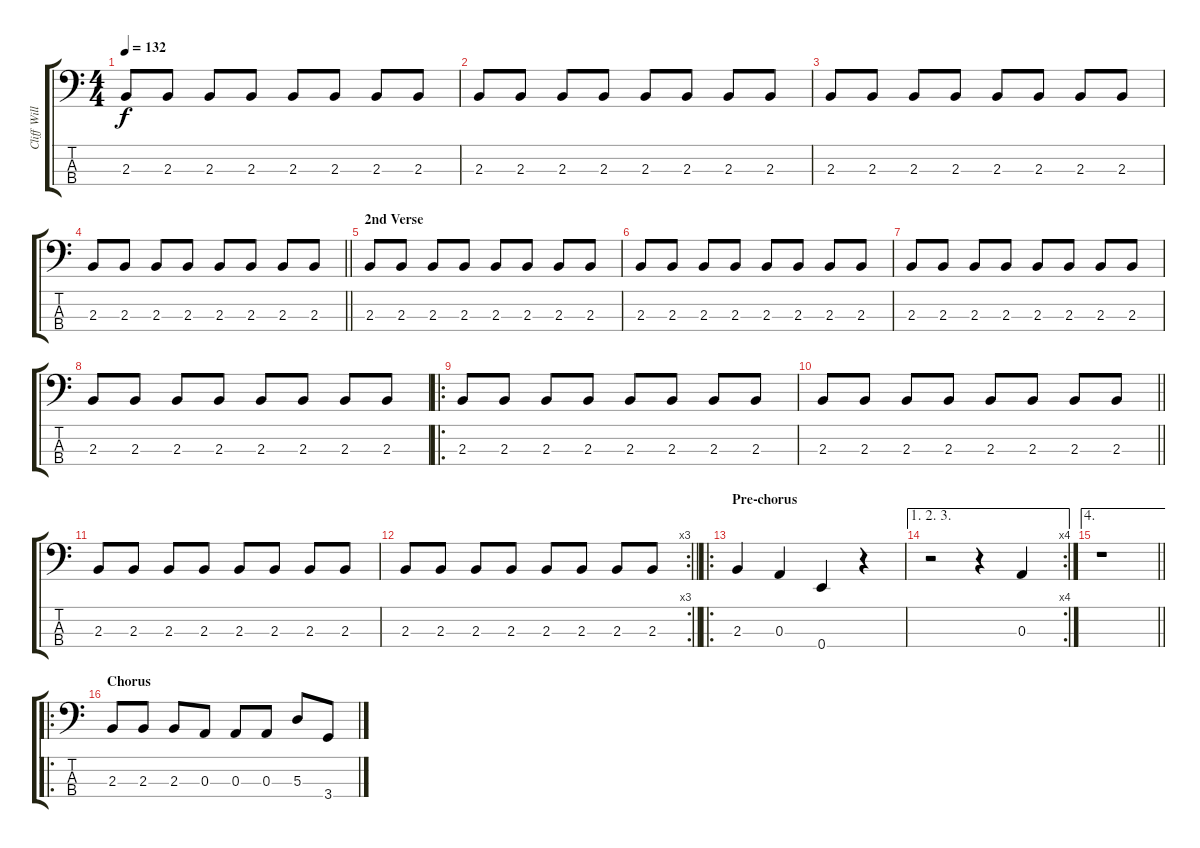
\track ("Cliff Williams" "Cliff Will") {instrument electricbasspick}
\staff {score tabs}
\tuning (G2 D2 A1 E1) {hide}
\ts (4 4)
\tempo 132
\clef f4
\ks c
2.3.8{dy f} 2.3.8 2.3.8 2.3.8 2.3.8 2.3.8 2.3.8 2.3.8 |
2.3.8 2.3.8 2.3.8 2.3.8 2.3.8 2.3.8 2.3.8 2.3.8 |
2.3.8 2.3.8 2.3.8 2.3.8 2.3.8 2.3.8 2.3.8 2.3.8 |
\barLineRight lightlight
2.3.8 2.3.8 2.3.8 2.3.8 2.3.8 2.3.8 2.3.8 2.3.8 |
\section ("" "2nd Verse")
2.3.8 2.3.8 2.3.8 2.3.8 2.3.8 2.3.8 2.3.8 2.3.8 |
2.3.8 2.3.8 2.3.8 2.3.8 2.3.8 2.3.8 2.3.8 2.3.8 |
2.3.8 2.3.8 2.3.8 2.3.8 2.3.8 2.3.8 2.3.8 2.3.8 |
2.3.8 2.3.8 2.3.8 2.3.8 2.3.8 2.3.8 2.3.8 2.3.8 |
\ro
2.3.8 2.3.8 2.3.8 2.3.8 2.3.8 2.3.8 2.3.8 2.3.8 |
\barLineRight lightlight
2.3.8 2.3.8 2.3.8 2.3.8 2.3.8 2.3.8 2.3.8 2.3.8 |
2.3.8 2.3.8 2.3.8 2.3.8 2.3.8 2.3.8 2.3.8 2.3.8 |
\rc 3
\barLineRight lightlight
2.3.8 2.3.8 2.3.8 2.3.8 2.3.8 2.3.8 2.3.8 2.3.8 |
\ro
\section ("" "Pre-chorus")
2.3.4 0.3.4 0.4.4 r.4 |
\ae (1 2 3)
\rc 4
r.2 r.4 0.3.4 |
\ae 4
\barLineRight lightlight
r.1 |
\ro
\section ("" "Chorus")
2.3.8 2.3.8 2.3.8 0.3.8 0.3.8 0.3.8 5.3.8 3.4.8
